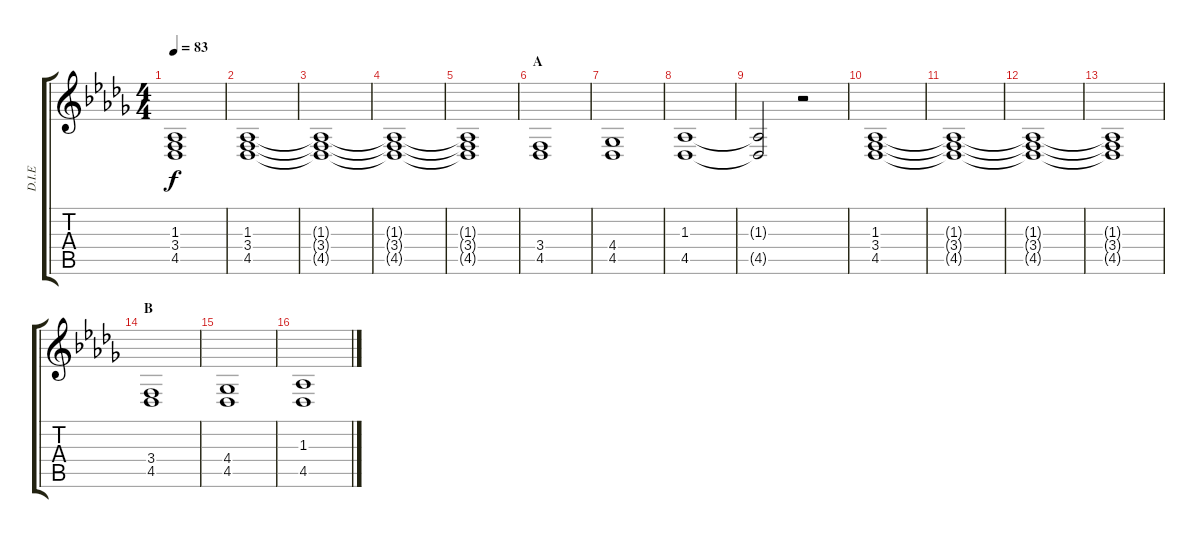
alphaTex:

\track ("D.I.E" "D.I.E") {instrument lead2sawtooth}
\staff {score tabs}
\tuning (E4 B3 G3 D3 A2 E2) {hide}
\ts (4 4)
\tempo 83
\clef g2
\ks db
(1.3 3.4 4.5).1{dy f} |
(1.3 3.4 4.5).1 |
(1.3{t} 3.4{t} 4.5{t}).1 |
(1.3{t} 3.4{t} 4.5{t}).1 |
(1.3{t} 3.4{t} 4.5{t}).1 |
\section ("" "A")
(3.4 4.5).1 |
(4.4 4.5).1 |
(1.3 4.5).1 |
(1.3{t} 4.5{t}).2 r.2 |
(1.3 3.4 4.5).1 |
(1.3{t} 3.4{t} 4.5{t}).1 |
(1.3{t} 3.4{t} 4.5{t}).1 |
(1.3{t} 3.4{t} 4.5{t}).1 |
\section ("" "B")
(3.4 4.5).1 |
(4.4 4.5).1 |
(1.3 4.5).1
